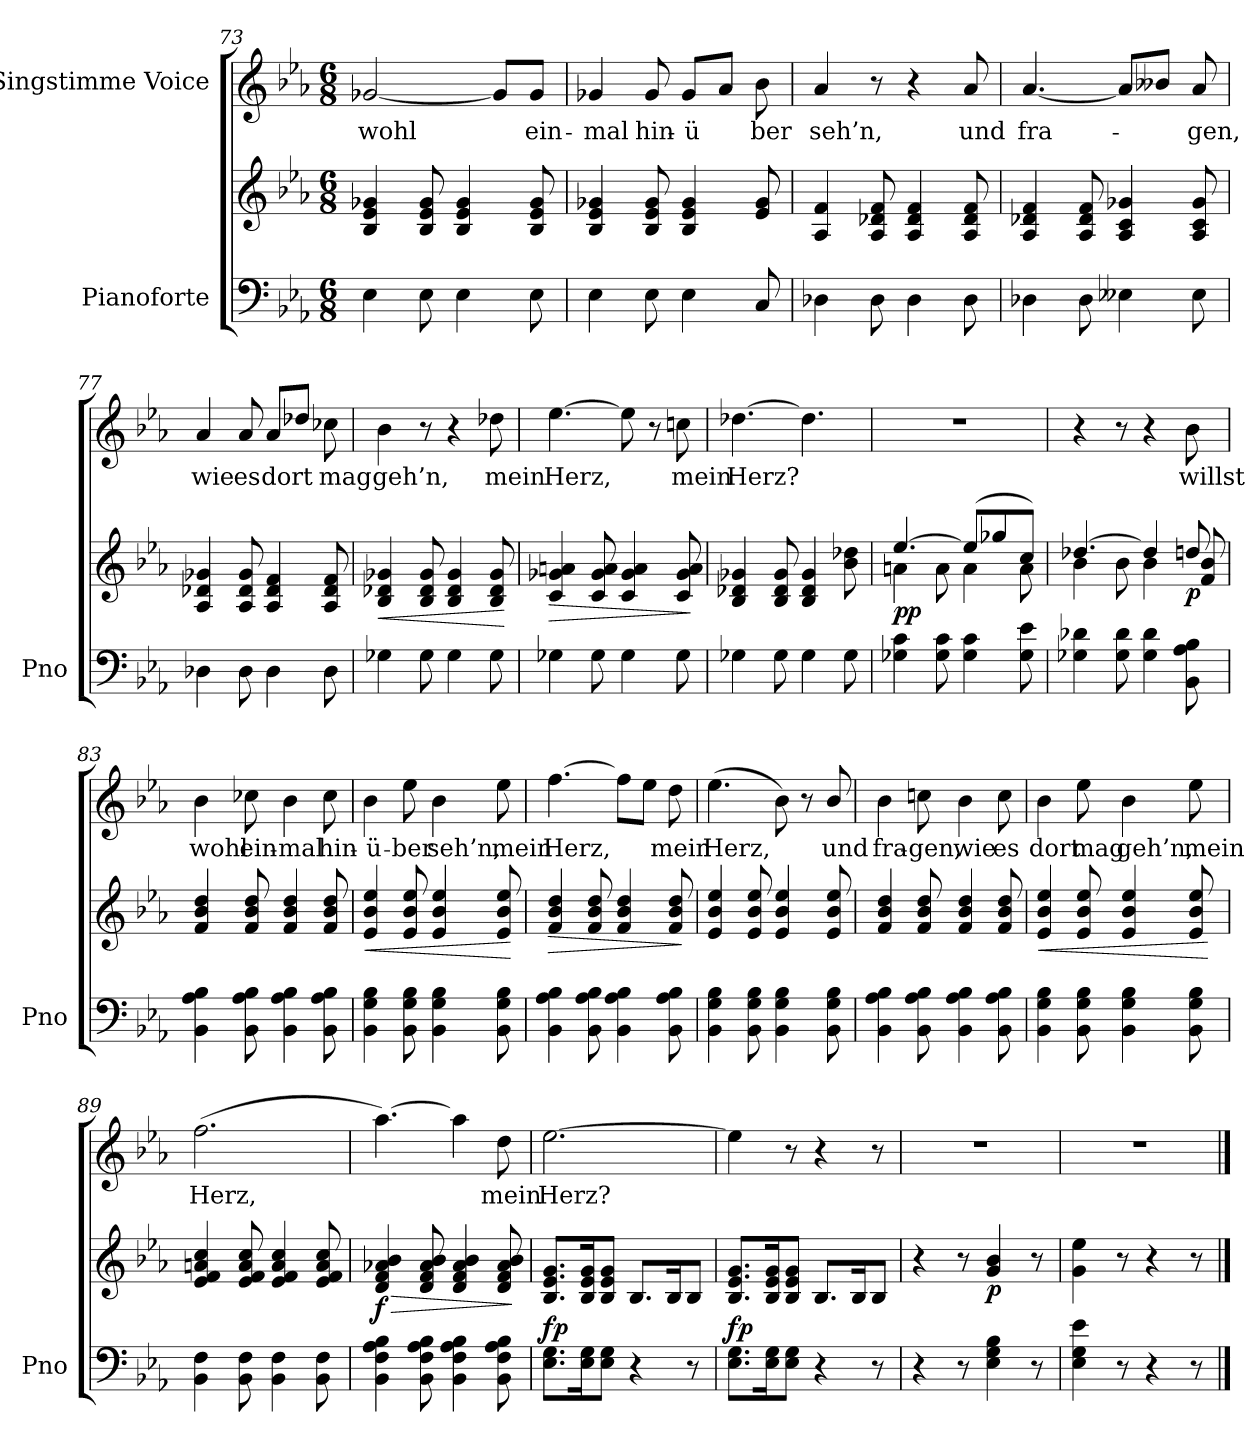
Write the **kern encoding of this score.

**kern	**kern	**dynam	**kern	**text
*part2	*part2	*part2	*part1	*part1
*staff3	*staff2	*staff2/3	*staff1	*staff1
*I"Pianoforte	*	*	*I"Singstimme Voice	*
*I'Pno	*	*	*	*
*clefF4	*clefG2	*	*clefG2	*
*k[b-e-a-]	*k[b-e-a-]	*	*k[b-e-a-]	*
*M6/8	*M6/8	*	*M6/8	*
=73	=73	=73	=73	=73
!	!	!	!	!LO:LY:b
4E-\	4B-/ 4e-/ 4g-X/	.	[2g-X/	wohl
8E-\	8B-/ 8e-/ 8g-/	.	.	.
4E-\	4B-/ 4e-/ 4g-/	.	.	.
.	.	.	8g-/L]	.
!	!	!	!	!LO:LY:b
8E-\	8B-/ 8e-/ 8g-/	.	8g-/J	ein-
=74	=74	=74	=74	=74
!	!	!	!	!LO:LY:b
4E-\	4B-/ 4e-/ 4g-X/	.	4g-X/	-mal
!	!	!	!	!LO:LY:b
8E-\	8B-/ 8e-/ 8g-/	.	8g-/	hin-
!	!	!	!	!LO:LY:b
4E-\	4B-/ 4e-/ 4g-/	.	8g-/L	-ü
!	!	!	!	!LO:LY:b
.	.	.	8a-/J	-
!	!	!	!	!LO:LY:b
8C/	8e-/ 8g-/	.	8b-\	ber
=75	=75	=75	=75	=75
!	!	!	!	!LO:LY:b
4D-X\	4A-/ 4f/	.	4a-/	seh’n,
8D-\	8A-/ 8d-X/ 8f/	.	8r	.
4D-\	4A-/ 4d-/ 4f/	.	4r	.
!	!	!	!	!LO:LY:b
8D-\	8A-/ 8d-/ 8f/	.	8a-/	und
=76	=76	=76	=76	=76
!	!	!	!	!LO:LY:b
4D-X\	4A-/ 4d-X/ 4f/	.	[4.a-/	fra-
8D-\	8A-/ 8d-/ 8f/	.	.	.
4E--X\	4A-/ 4c/ 4g-X/	.	8a-/L]	.
.	.	.	8b--X/J	.
!	!	!	!	!LO:LY:b
8E--\	8A-/ 8c/ 8g-/	.	8a-/	-gen,
!!LO:LB:g=z
=77	=77	=77	=77	=77
!	!	!	!	!LO:LY:b
4D-X\	4A-/ 4d-X/ 4g-X/	.	4a-/	wie
!	!	!	!	!LO:LY:b
8D-\	8A-/ 8d-/ 8g-/	.	8a-/	es
!	!	!	!	!LO:LY:b
4D-\	4A-/ 4d-/ 4f/	.	8a-/L	dort
.	.	.	8dd-X/J	.
!	!	!	!	!LO:LY:b
8D-\	8A-/ 8d-/ 8f/	.	8cc-X\	mag
=78	=78	=78	=78	=78
!	!	!LO:HP:b	!	!LO:LY:b
4G-X\	4B-/ 4d-X/ 4g-X/	<	4b-\	geh’n,
8G-\	8B-/ 8d-/ 8g-/	.	8r	.
4G-\	4B-/ 4d-/ 4g-/	.	4r	.
!	!	!	!	!LO:LY:b
8G-\	8B-/ 8d-/ 8g-/	.	8dd-X\	mein
.	.	[	.	.
=79	=79	=79	=79	=79
!	!	!LO:HP:b	!	!LO:LY:b
4G-X\	4c/ 4g-X/ 4an/	>	[4.ee-\	Herz,
8G-\	8c/ 8g-/ 8a/	.	.	.
4G-\	4c/ 4g-/ 4a/	.	8ee-\]	.
.	.	.	8r	.
!	!	!	!	!LO:LY:b
8G-\	8c/ 8g-/ 8a/	.	8ccn\	mein
.	.	]	.	.
=80	=80	=80	=80	=80
!	!	!	!	!LO:LY:b
4G-X\	4B-/ 4d-X/ 4g-X/	.	[4.dd-X\	Herz?
8G-\	8B-/ 8d-/ 8g-/	.	.	.
4G-\	4B-/ 4d-/ 4g-/	.	4.dd-\]	.
8G-\	8b-\ 8dd-X\	.	.	.
=81	=81	=81	=81	=81
*	*^	*	*	*
!	!	!	!LO:DY:b	!	!
4G-X\ 4c\	[4.ee-/	4an\	pp	2.r	.
8G-\ 8c\	.	8a\	.	.	.
4G-\ 4c\	(8ee-/L]	4a\	.	.	.
.	8gg-X/	.	.	.	.
8G-\ 8e-\	8cc/J)	8a\	.	.	.
!!LO:LB:g=z
=82	=82	=82	=82	=82	=82
4G-X\ 4d-X\	[4.dd-X/	4b-\	.	4r	.
8G-\ 8d-\	.	8b-\	.	8r	.
4G-\ 4d-\	4dd-/]	4b-\	.	4r	.
!	!	!	!LO:DY:b	!	!LO:LY:b
8BB-\ 8A-\ 8B-\	8ddn/	8f/ 8b-/	p	8b-\	willst
=83	=83	=83	=83	=83	=83
!	!	!	!	!	!LO:LY:b
*	*v	*v	*	*	*
4BB-\ 4A-\ 4B-\	4f/ 4b-/ 4dd/	.	4b-\	wohl
!	!	!	!	!LO:LY:b
8BB-\ 8A-\ 8B-\	8f/ 8b-/ 8dd/	.	8cc-X\	ein-
!	!	!	!	!LO:LY:b
4BB-\ 4A-\ 4B-\	4f/ 4b-/ 4dd/	.	4b-\	-mal
!	!	!	!	!LO:LY:b
8BB-\ 8A-\ 8B-\	8f/ 8b-/ 8dd/	.	8cc-\	hin-
=84	=84	=84	=84	=84
!	!	!LO:HP:b	!	!LO:LY:b
4BB-\ 4G\ 4B-\	4e-/ 4b-/ 4ee-/	<	4b-\	-ü-
!	!	!	!	!LO:LY:b
8BB-\ 8G\ 8B-\	8e-/ 8b-/ 8ee-/	.	8ee-\	-ber
!	!	!	!	!LO:LY:b
4BB-\ 4G\ 4B-\	4e-/ 4b-/ 4ee-/	.	4b-\	seh’n,
!	!	!	!	!LO:LY:b
8BB-\ 8G\ 8B-\	8e-/ 8b-/ 8ee-/	.	8ee-\	mein
.	.	[	.	.
=85	=85	=85	=85	=85
!	!	!LO:HP:b	!	!LO:LY:b
4BB-\ 4A-\ 4B-\	4f/ 4b-/ 4dd/	>	[4.ff\	Herz,
8BB-\ 8A-\ 8B-\	8f/ 8b-/ 8dd/	.	.	.
4BB-\ 4A-\ 4B-\	4f/ 4b-/ 4dd/	.	8ff\L]	.
.	.	.	8ee-\J	.
!	!	!	!	!LO:LY:b
8BB-\ 8A-\ 8B-\	8f/ 8b-/ 8dd/	.	8dd\	mein
.	.	]	.	.
!!LO:LB:g=z
=86	=86	=86	=86	=86
!	!	!	!	!LO:LY:b
4BB-\ 4G\ 4B-\	4e-/ 4b-/ 4ee-/	.	(4.ee-\	Herz,
8BB-\ 8G\ 8B-\	8e-/ 8b-/ 8ee-/	.	.	.
4BB-\ 4G\ 4B-\	4e-/ 4b-/ 4ee-/	.	8b-\)	.
.	.	.	8r	.
!	!	!	!	!LO:LY:b
8BB-\ 8G\ 8B-\	8e-/ 8b-/ 8ee-/	.	8b-/	und
=87	=87	=87	=87	=87
!	!	!	!	!LO:LY:b
4BB-\ 4A-\ 4B-\	4f/ 4b-/ 4dd/	.	4b-\	fra-
!	!	!	!	!LO:LY:b
8BB-\ 8A-\ 8B-\	8f/ 8b-/ 8dd/	.	8ccn\	gen,
!	!	!	!	!LO:LY:b
4BB-\ 4A-\ 4B-\	4f/ 4b-/ 4dd/	.	4b-\	wie
!	!	!	!	!LO:LY:b
8BB-\ 8A-\ 8B-\	8f/ 8b-/ 8dd/	.	8cc\	es
=88	=88	=88	=88	=88
!	!	!LO:HP:b	!	!LO:LY:b
4BB-\ 4G\ 4B-\	4e-/ 4b-/ 4ee-/	<	4b-\	dort
!	!	!	!	!LO:LY:b
8BB-\ 8G\ 8B-\	8e-/ 8b-/ 8ee-/	.	8ee-\	mag
!	!	!	!	!LO:LY:b
4BB-\ 4G\ 4B-\	4e-/ 4b-/ 4ee-/	.	4b-\	geh’n,
!	!	!	!	!LO:LY:b
8BB-\ 8G\ 8B-\	8e-/ 8b-/ 8ee-/	.	8ee-\	mein
.	.	[	.	.
=89	=89	=89	=89	=89
!	!	!	!	!LO:LY:b
4BB-\ 4F\	4e-/ 4f/ 4an/ 4cc/	.	(2.ff\	Herz,
8BB-\ 8F\	8e-/ 8f/ 8a/ 8cc/	.	.	.
4BB-\ 4F\	4e-/ 4f/ 4a/ 4cc/	.	.	.
8BB-\ 8F\	8e-/ 8f/ 8a/ 8cc/	.	.	.
!!LO:LB:g=z
=90	=90	=90	=90	=90
!	!	!LO:HP:b	!	!
!	!	!LO:DY:n=1:b	!	!
4BB-\ 4F\ 4A-\ 4B-\	4d/ 4f/ 4a-X/ 4b-/	> f	[4.aa-\)	.
8BB-\ 8F\ 8A-\ 8B-\	8d/ 8f/ 8a-/ 8b-/	.	.	.
4BB-\ 4F\ 4A-\ 4B-\	4d/ 4f/ 4a-/ 4b-/	.	4aa-\]	.
!	!	!	!	!LO:LY:b
8BB-\ 8F\ 8A-\ 8B-\	8d/ 8f/ 8a-/ 8b-/	.	8dd\	mein
.	.	]	.	.
=91	=91	=91	=91	=91
!	!	!LO:DY:a=2	!	!LO:LY:b
8.E-\ 8.G\L	8.B-/ 8.e-/ 8.g/L	fp	[2.ee-\	-Herz?
16E-\ 16G\K	16B-/ 16e-/ 16g/K	.	.	.
8E-\ 8G\J	8B-/ 8e-/ 8g/J	.	.	.
4r	8.B-/L	.	.	.
.	16B-/K	.	.	.
8r	8B-/J	.	.	.
=92	=92	=92	=92	=92
!	!	!LO:DY:a=2	!	!
8.E-\ 8.G\L	8.B-/ 8.e-/ 8.g/L	fp	4ee-\]	.
16E-\ 16G\K	16B-/ 16e-/ 16g/K	.	.	.
8E-\ 8G\J	8B-/ 8e-/ 8g/J	.	8r	.
4r	8.B-/L	.	4r	.
.	16B-/K	.	.	.
8r	8B-/J	.	8r	.
=93	=93	=93	=93	=93
4r	4r	.	2.r	.
8r	8r	.	.	.
!	!	!LO:DY:b	!	!
4E-\ 4G\ 4B-\	4g/ 4b-/	p	.	.
8r	8r	.	.	.
=94	=94	=94	=94	=94
4E-\ 4G\ 4e-\	4g\ 4ee-\	.	2.r	.
8r	8r	.	.	.
4r	4r	.	.	.
8r	8r	.	.	.
==	==	==	==	==
*-	*-	*-	*-	*-
